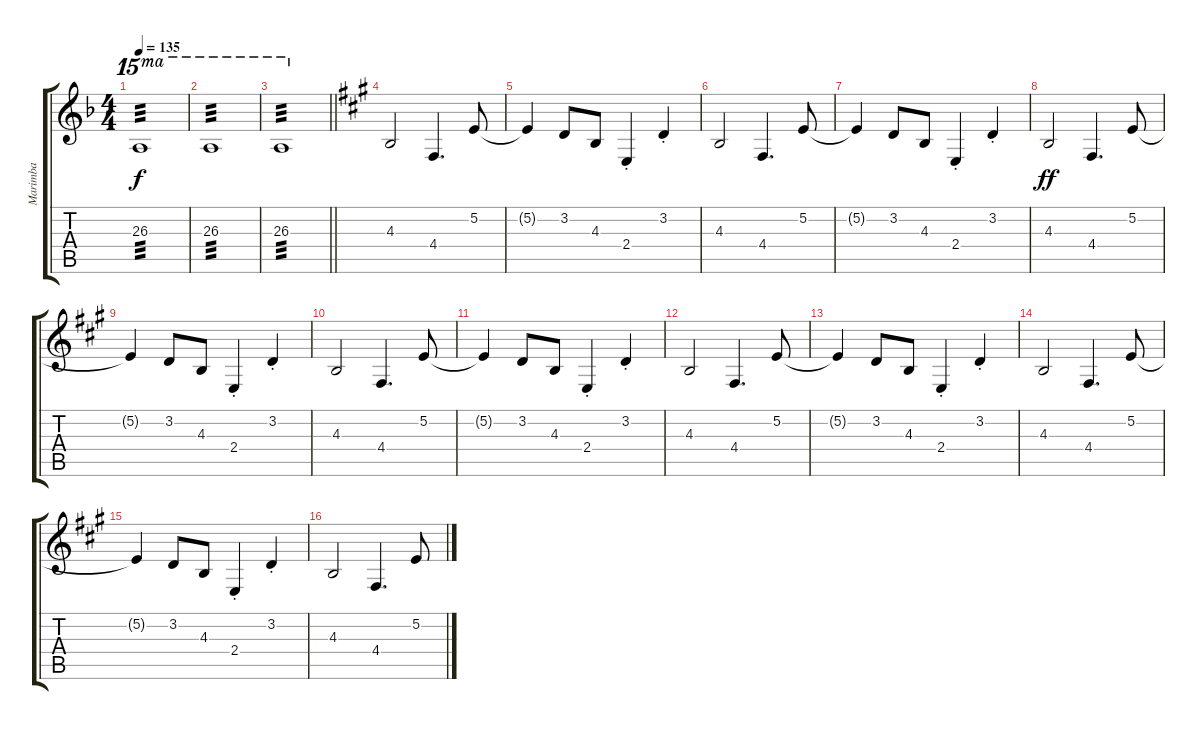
\track ("Marimba" "Marimba") {instrument marimba}
\staff {score tabs}
\tuning (E4 B3 G3 D3 A2 E2) {hide}
\ts (4 4)
\tempo 135
\clef g2
\ks f
26.3.1{ot 15ma tp 3 dy f} |
26.3.1{ot 15ma tp 3} |
\barLineRight lightlight
26.3.1{ot 15ma tp 3} |
\ks a
4.3.2 4.4.4{d} 5.2.8 |
5.2{t}.4 3.2.8 4.3.8 2.4{st}.4 3.2{st}.4 |
4.3.2 4.4.4{d} 5.2.8 |
5.2{t}.4 3.2.8 4.3.8 2.4{st}.4 3.2{st}.4 |
4.3.2{dy ff} 4.4.4{d} 5.2.8 |
5.2{t}.4 3.2.8 4.3.8 2.4{st}.4 3.2{st}.4 |
4.3.2 4.4.4{d} 5.2.8 |
5.2{t}.4 3.2.8 4.3.8 2.4{st}.4 3.2{st}.4 |
4.3.2 4.4.4{d} 5.2.8 |
5.2{t}.4 3.2.8 4.3.8 2.4{st}.4 3.2{st}.4 |
4.3.2 4.4.4{d} 5.2.8 |
5.2{t}.4 3.2.8 4.3.8 2.4{st}.4 3.2{st}.4 |
4.3.2 4.4.4{d} 5.2.8
